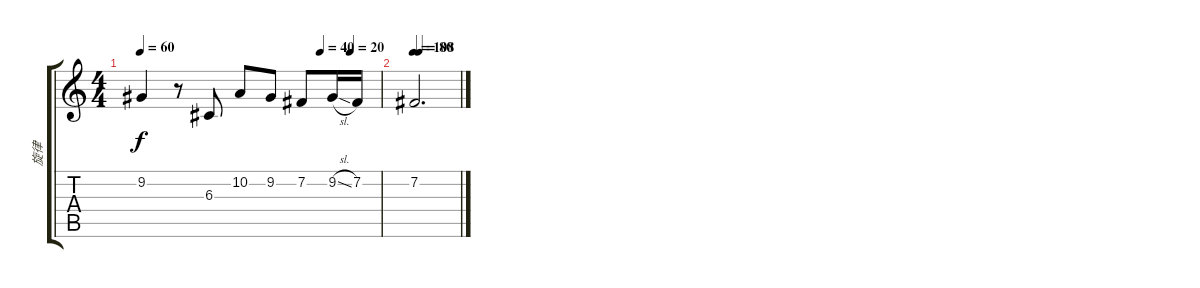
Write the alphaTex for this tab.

\track ("旋律" "旋律") {instrument reedorgan}
\staff {score tabs}
\tuning (E4 B3 G3 D3 A2 E2) {hide}
\ts (4 4)
\tempo 60
\tempo (40 0.75)
\tempo (20 0.875)
\clef g2
\ks c
9.2{t}.4{dy f} r.8 6.3.8 10.2.8 9.2.8 7.2.8 9.2{sl}.16 7.2.16 |
\tempo 108
\tempo (80 0.125)
7.2.2{d}
